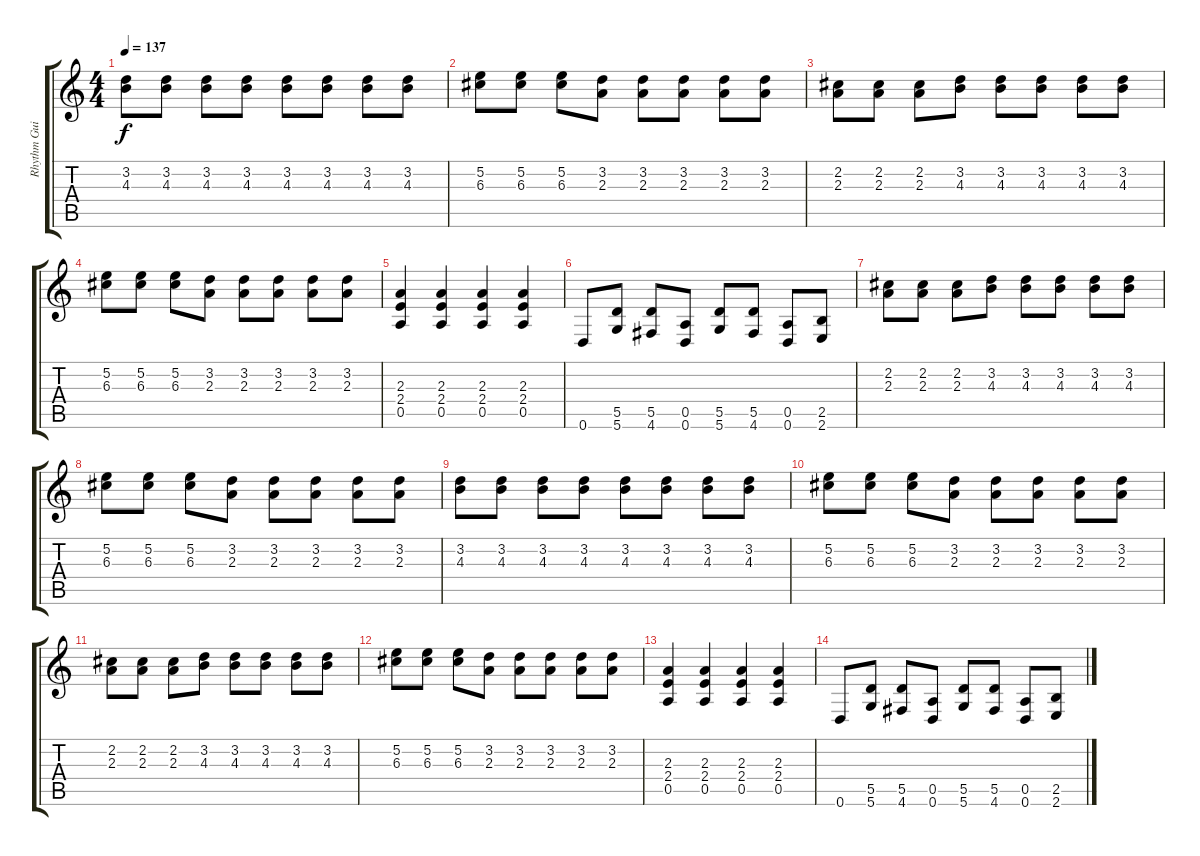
\track ("Rhythm Guitar 2" "Rhythm Gui") {instrument overdrivenguitar}
\staff {score tabs}
\tuning (E4 B3 G3 D3 A2 D2) {hide}
\ts (4 4)
\tempo 137
\clef g2
\ks c
(3.2 4.3).8{dy f} (3.2 4.3).8 (3.2 4.3).8 (3.2 4.3).8 (3.2 4.3).8 (3.2 4.3).8 (3.2 4.3).8 (3.2 4.3).8 |
(5.2 6.3).8 (5.2 6.3).8 (5.2 6.3).8 (3.2 2.3).8 (3.2 2.3).8 (3.2 2.3).8 (3.2 2.3).8 (3.2 2.3).8 |
(2.2 2.3).8 (2.2 2.3).8 (2.2 2.3).8 (3.2 4.3).8 (3.2 4.3).8 (3.2 4.3).8 (3.2 4.3).8 (3.2 4.3).8 |
(5.2 6.3).8 (5.2 6.3).8 (5.2 6.3).8 (3.2 2.3).8 (3.2 2.3).8 (3.2 2.3).8 (3.2 2.3).8 (3.2 2.3).8 |
(2.3 2.4 0.5).4 (2.3 2.4 0.5).4 (2.3 2.4 0.5).4 (2.3 2.4 0.5).4 |
0.6.8 (5.5 5.6).8 (5.5 4.6).8 (0.5 0.6).8 (5.5 5.6).8 (5.5 4.6).8 (0.5 0.6).8 (2.5 2.6).8 |
(2.2 2.3).8 (2.2 2.3).8 (2.2 2.3).8 (3.2 4.3).8 (3.2 4.3).8 (3.2 4.3).8 (3.2 4.3).8 (3.2 4.3).8 |
(5.2 6.3).8 (5.2 6.3).8 (5.2 6.3).8 (3.2 2.3).8 (3.2 2.3).8 (3.2 2.3).8 (3.2 2.3).8 (3.2 2.3).8 |
(3.2 4.3).8 (3.2 4.3).8 (3.2 4.3).8 (3.2 4.3).8 (3.2 4.3).8 (3.2 4.3).8 (3.2 4.3).8 (3.2 4.3).8 |
(5.2 6.3).8 (5.2 6.3).8 (5.2 6.3).8 (3.2 2.3).8 (3.2 2.3).8 (3.2 2.3).8 (3.2 2.3).8 (3.2 2.3).8 |
(2.2 2.3).8 (2.2 2.3).8 (2.2 2.3).8 (3.2 4.3).8 (3.2 4.3).8 (3.2 4.3).8 (3.2 4.3).8 (3.2 4.3).8 |
(5.2 6.3).8 (5.2 6.3).8 (5.2 6.3).8 (3.2 2.3).8 (3.2 2.3).8 (3.2 2.3).8 (3.2 2.3).8 (3.2 2.3).8 |
(2.3 2.4 0.5).4 (2.3 2.4 0.5).4 (2.3 2.4 0.5).4 (2.3 2.4 0.5).4 |
0.6.8 (5.5 5.6).8 (5.5 4.6).8 (0.5 0.6).8 (5.5 5.6).8 (5.5 4.6).8 (0.5 0.6).8 (2.5 2.6).8
